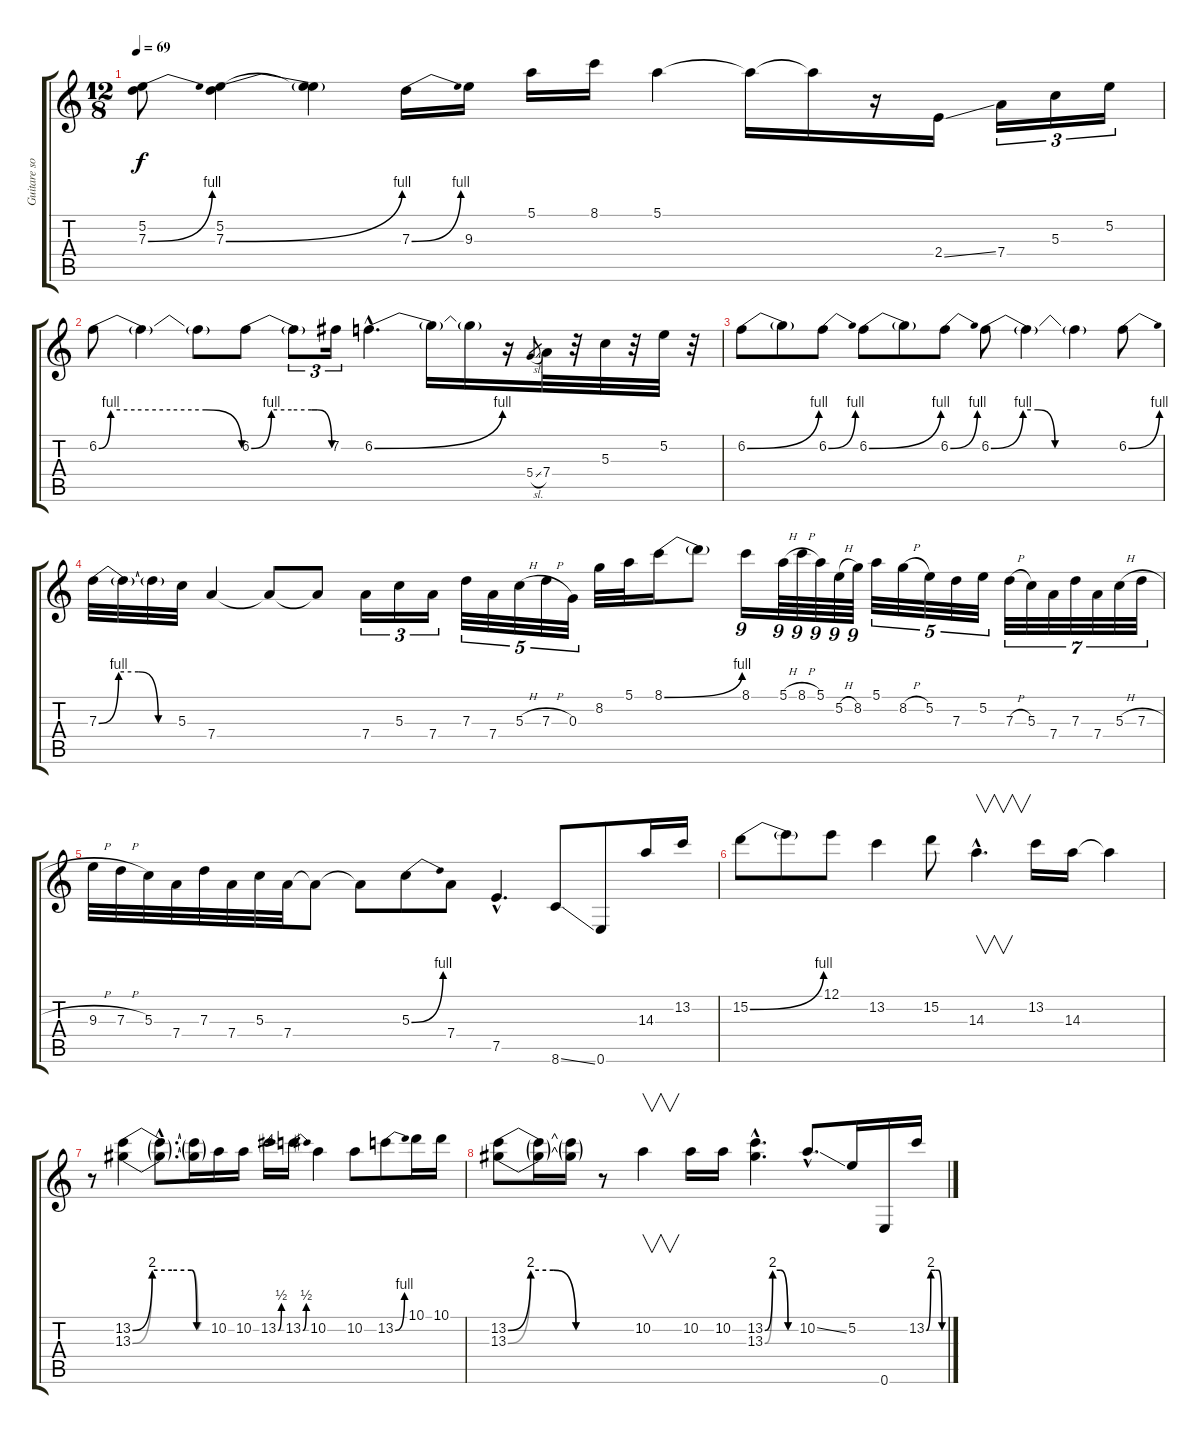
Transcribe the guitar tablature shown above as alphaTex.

\track ("Guitare solo" "Guitare so") {instrument distortionguitar}
\staff {score tabs}
\tuning (E4 B3 G3 D3 A2 E2) {hide}
\ts (12 8)
\tempo 69
\clef g2
\ks c
(5.2 7.3{be (bend 0 0 60 4)}).8{dy f} (5.2 7.3{be (bend 0 0 60 4)}).4 (5.2{t} 7.3{t}).4 7.3{be (bend 0 0 60 4)}.16 9.3.16 5.1.16 8.1.16 5.1.4 5.1{t}.16 5.1{t}.16 r.16 2.4{ss}.16 7.4.16{tu (3 2)} 5.3.16{tu (3 2)} 5.2.16{tu (3 2)} |
6.2{be (custom 0 0 5 4 15 4 30 4 45 4 60 0)}.8 6.2{t}.4 6.2{t}.8 6.2{be (custom 0 0 15 4 30 4 45 4 49 4 60 0)}.8 6.2{t}.8{tu (3 2)} 7.2.16{tu (3 2)} 6.2{be (bend 0 0 60 4) hac}.4{d} 6.2{t}.16 6.2{t}.16 r.16 5.4{sl}.8{gr} 7.4.32 r.32 5.3.32 r.32 5.2.32 r.32 |
6.2{be (bend 0 0 60 4)}.8 6.2{t}.8 6.2{be (bend 0 0 60 4)}.8 6.2{be (bend 0 0 60 4)}.8 6.2{t}.8 6.2{be (bend 0 0 60 4)}.8 6.2{be (custom 0 0 15 4 22 4 30 0 45 0 60 0)}.8 6.2{t}.4 6.2{t}.4 6.2{be (bend 0 0 60 4)}.8 |
7.3{be (custom 0 0 15 4 30 4 45 0 60 0)}.32 7.3{t}.32 7.3{t}.32 5.3.32 7.4.4 7.4{t}.8 7.4{t}.8 7.4.16{tu (3 2)} 5.3.16{tu (3 2)} 7.4.16{tu (3 2)} 7.3.32{tu (5 4)} 7.4.32{tu (5 4)} 5.3{h}.32{tu (5 4)} 7.3{h}.32{tu (5 4)} 0.3.32{tu (5 4)} 8.2.32 5.1.32 8.1{be (bend 0 0 60 4)}.16 8.1{t}.8 8.1.16{tu (9 8)} 5.1{h}.64{tu (9 8)} 8.1{h}.64{tu (9 8)} 5.1.64{tu (9 8)} 5.2{h}.64{tu (9 8)} 8.2.64{tu (9 8)} 5.1.32{tu (5 4)} 8.2{h}.32{tu (5 4)} 5.2.32{tu (5 4)} 7.3.32{tu (5 4)} 5.2.32{tu (5 4)} 7.3{h}.32{tu (7 4)} 5.3.32{tu (7 4)} 7.4.32{tu (7 4)} 7.3.32{tu (7 4)} 7.4.32{tu (7 4)} 5.3{h}.32{tu (7 4)} 7.3{h}.32{tu (7 4)} |
9.3{h}.32 7.3{h}.32 5.3.32 7.4.32 7.3.32 7.4.32 5.3.32 7.4.32 7.4{t}.8 7.4{t}.8 5.3{be (bend 0 0 60 4)}.8 7.4.8 7.5{hac}.4{d} 8.6{ss}.8 0.6.8 14.3.16 13.2.16 |
15.2{be (bend 0 0 60 4)}.8 15.2{t}.8 12.1.8 13.2.4 15.2.8 14.3{hac}.4{v d} 13.2.16 14.3.16 14.3{t}.4 |
r.8 (13.2{be (custom 0 0 15 8 30 8 45 8 49 0 60 0)} 13.3{be (custom 0 0 15 8 30 8 45 8 50 0 60 0)}).4 (13.2{hac t} 13.3{hac t}).8{d} (13.2{t} 13.3{t}).16 10.2.16 10.2.16 13.2{be (bend 0 0 60 2)}.16 13.2{be (bend 0 0 60 2)}.16 10.2.4 10.2.8 13.2{be (bend 0 0 60 4)}.8 10.1.16 10.1.16 |
(13.2{be (custom 0 0 15 8 30 8 45 0 60 0)} 13.3{be (custom 0 0 15 8 30 8 45 0 60 0)}).8 (13.2{t} 13.3{t}).16 (13.2{t} 13.3{t}).16 r.8 10.2.4{v} 10.2.16 10.2.16 (13.2{be (custom 0 0 15 8 30 8 45 0 60 0) hac} 13.3{be (custom 0 0 15 8 30 8 45 0 60 0) hac}).4{d} 10.2{ss hac}.8{d} 5.2.16 0.6.16 13.2{be (custom 0 0 15 8 30 8 39 8 52 0 60 0)}.16
